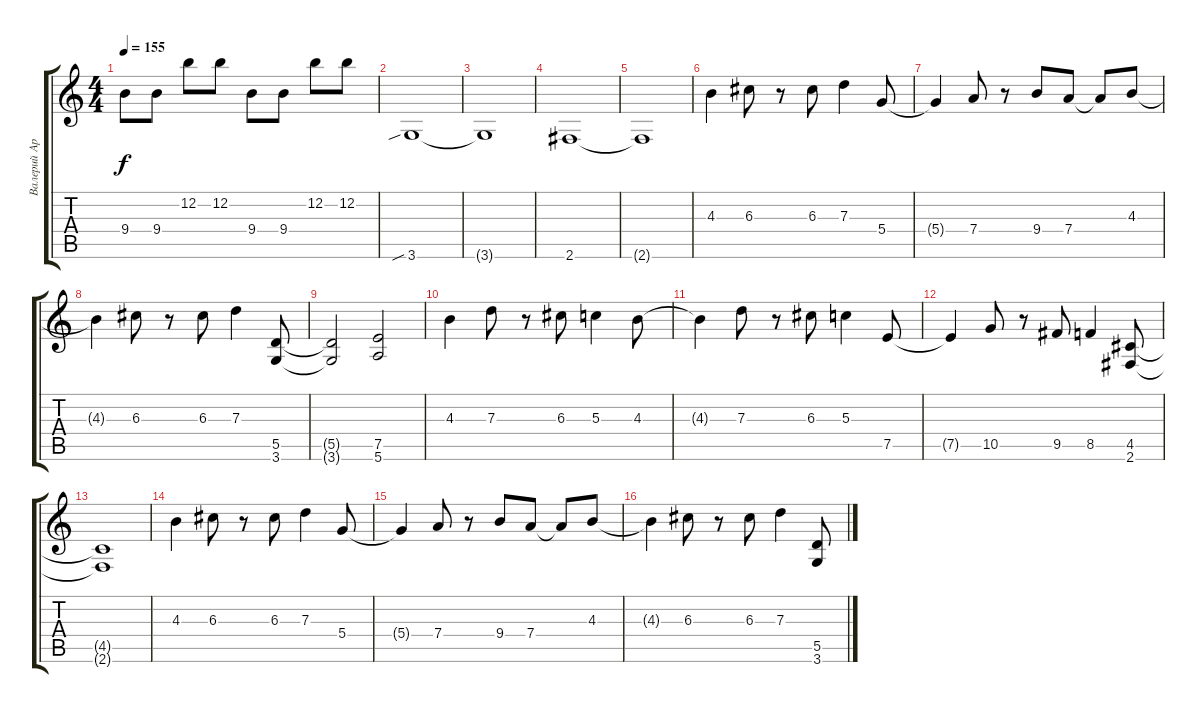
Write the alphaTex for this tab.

\track ("Валерий Аркадин" "Валерий Ар") {instrument distortionguitar}
\staff {score tabs}
\tuning (E4 B3 G3 D3 A2 E2) {hide}
\ts (4 4)
\tempo 155
\clef g2
\ks c
9.4.8{dy f} 9.4.8 12.2.8 12.2.8 9.4.8 9.4.8 12.2.8 12.2.8 |
3.6{sib}.1 |
3.6{t}.1 |
2.6.1 |
2.6{t}.1 |
4.3.4 6.3.8 r.8 6.3.8 7.3.4 5.4.8 |
5.4{t}.4 7.4.8 r.8 9.4.8 7.4.8 7.4{t}.8 4.3.8 |
4.3{t}.4 6.3.8 r.8 6.3.8 7.3.4 (5.5 3.6).8 |
(5.5{t} 3.6{t}).2 (7.5 5.6).2 |
4.3.4 7.3.8 r.8 6.3.8 5.3.4 4.3.8 |
4.3{t}.4 7.3.8 r.8 6.3.8 5.3.4 7.5.8 |
7.5{t}.4 10.5.8 r.8 9.5.8 8.5.4 (4.5 2.6).8 |
(4.5{t} 2.6{t}).1 |
4.3.4 6.3.8 r.8 6.3.8 7.3.4 5.4.8 |
5.4{t}.4 7.4.8 r.8 9.4.8 7.4.8 7.4{t}.8 4.3.8 |
4.3{t}.4 6.3.8 r.8 6.3.8 7.3.4 (5.5 3.6).8
